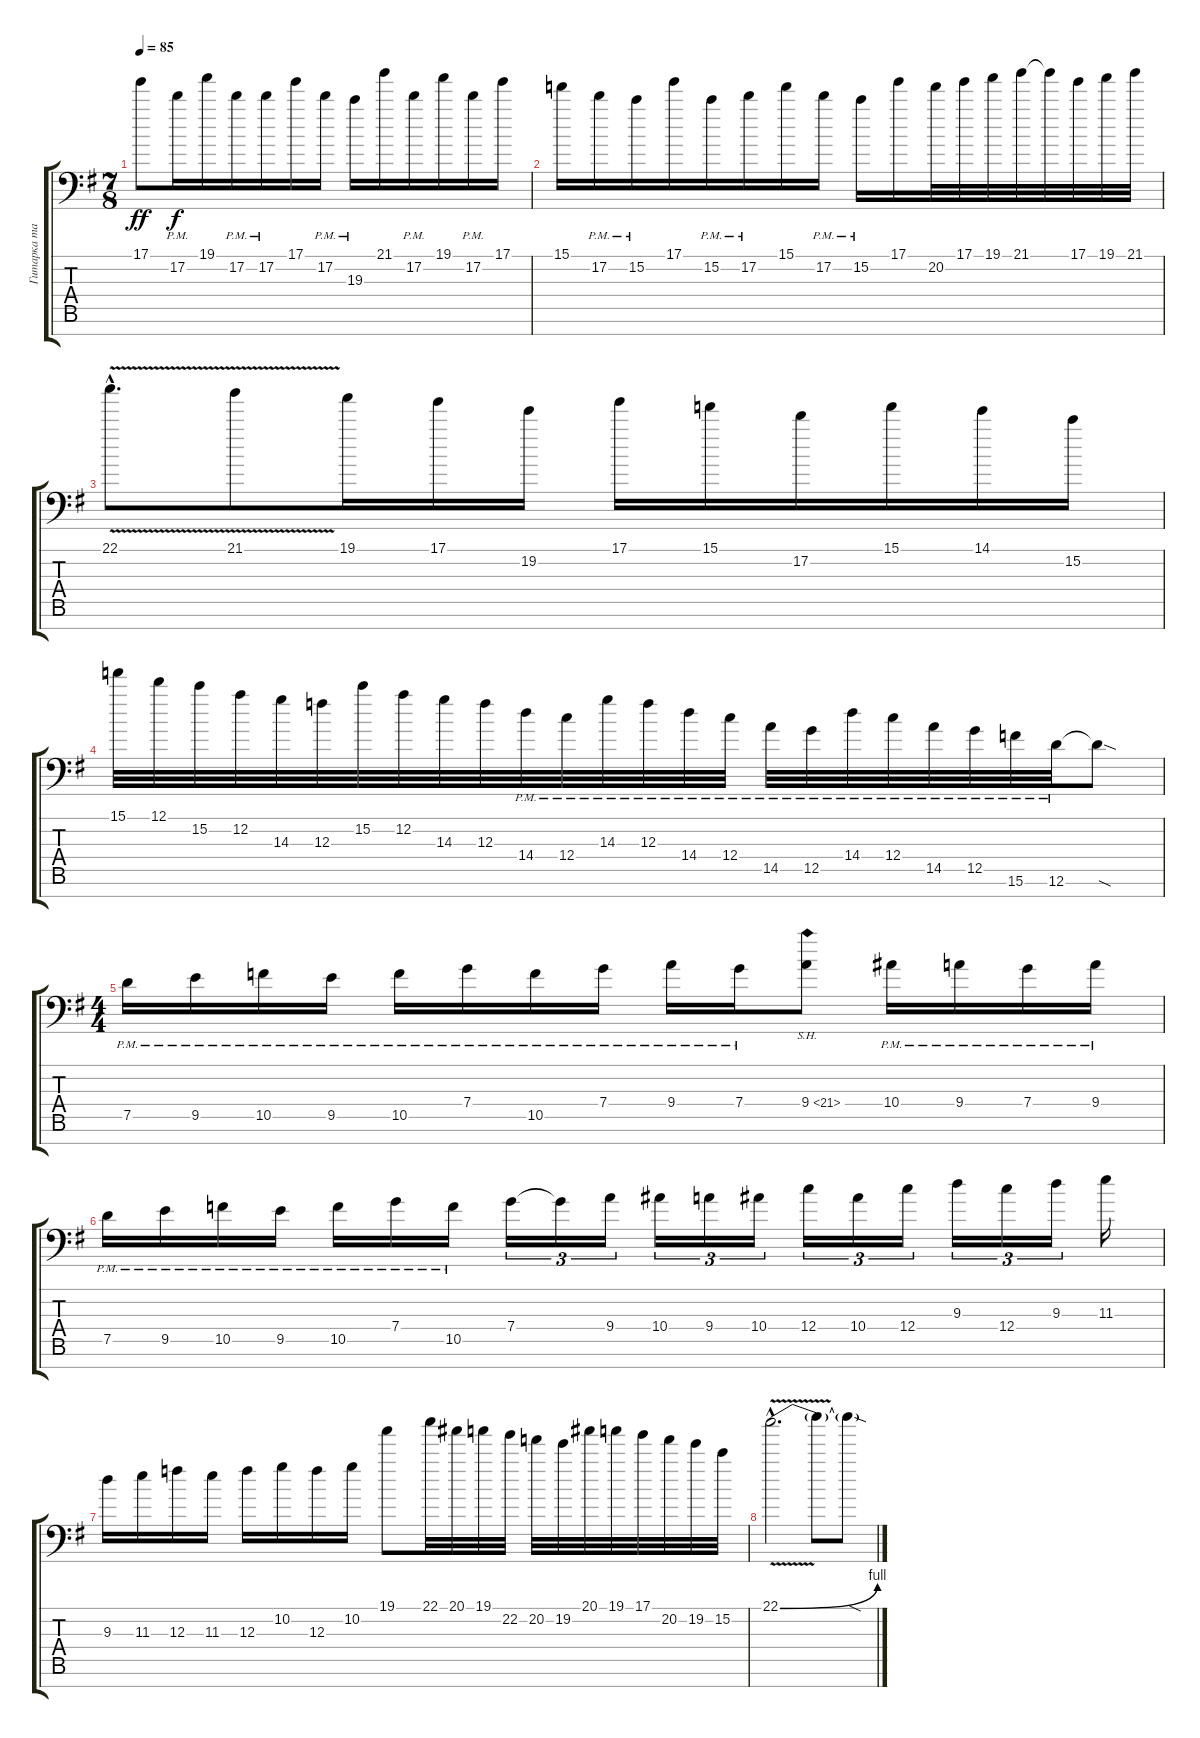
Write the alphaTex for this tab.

\track ("Гитарка там" "Гитарка та") {instrument overdrivenguitar}
\staff {score tabs}
\tuning (D4 A3 F3 C3 G2 D2 A1) {hide}
\ts (7 8)
\tempo 85
\clef f4
\ks eminor
17.1.8{dy ff} 17.2{pm}.16{dy f} 19.1.16 17.2{pm}.16 17.2{pm}.16 17.1.16 17.2{pm}.16 19.3{pm}.16 21.1.16 17.2{pm}.16 19.1.16 17.2{pm}.16 17.1.16 |
15.1.16 17.2{pm}.16 15.2{pm}.16 17.1.16 15.2{pm}.16 17.2{pm}.16 15.1.16 17.2{pm}.16 15.2{pm}.16 17.1.16 20.2.32 17.1.32 19.1.32 21.1.32 21.1{t}.32 17.1.32 19.1.32 21.1.32 |
22.1{v hac}.8{d} 21.1{v}.8 19.1.16 17.1.16 19.2.16 17.1.16 15.1.16 17.2.16 15.1.16 14.1.16 15.2.16 |
15.1.32 12.1.32 15.2.32 12.2.32 14.3.32 12.3.32 15.2.32 12.2.32 14.3.32 12.3.32 14.4{pm}.32 12.4{pm}.32 14.3{pm}.32 12.3{pm}.32 14.4{pm}.32 12.4{pm}.32 14.5{pm}.32 12.5{pm}.32 14.4{pm}.32 12.4{pm}.32 14.5{pm}.32 12.5{pm}.32 15.6{pm}.32 12.6{pm}.32 12.6{sod t}.8 |
\ts (4 4)
7.5{pm}.16 9.5{pm}.16 10.5{pm}.16 9.5{pm}.16 10.5{pm}.16 7.4{pm}.16 10.5{pm}.16 7.4{pm}.16 9.4{pm}.16 7.4{pm}.16 9.4{sh 12}.8 10.4{pm}.16 9.4{pm}.16 7.4{pm}.16 9.4{pm}.16 |
7.5{pm}.16 9.5{pm}.16 10.5{pm}.16 9.5{pm}.16 10.5{pm}.16 7.4{pm}.16 10.5{pm}.16 7.4.16{tu (3 2)} 7.4{t}.16{tu (3 2)} 9.4.16{tu (3 2)} 10.4.16{tu (3 2)} 9.4.16{tu (3 2)} 10.4.16{tu (3 2)} 12.4.16{tu (3 2)} 10.4.16{tu (3 2)} 12.4.16{tu (3 2)} 9.3.16{tu (3 2)} 12.4.16{tu (3 2)} 9.3.16{tu (3 2)} 11.3.16 |
9.3.16 11.3.16 12.3.16 11.3.16 12.3.16 10.2.16 12.3.16 10.2.16 19.1.8 22.1.32 20.1.32 19.1.32 22.2.32 20.2.32 19.2.32 20.1.32 19.1.32 17.1.32 20.2.32 19.2.32 15.2.32 |
22.1{be (bend 0 0 60 4) v hac}.2{d} 22.1{t}.8 22.1{sod t}.8
